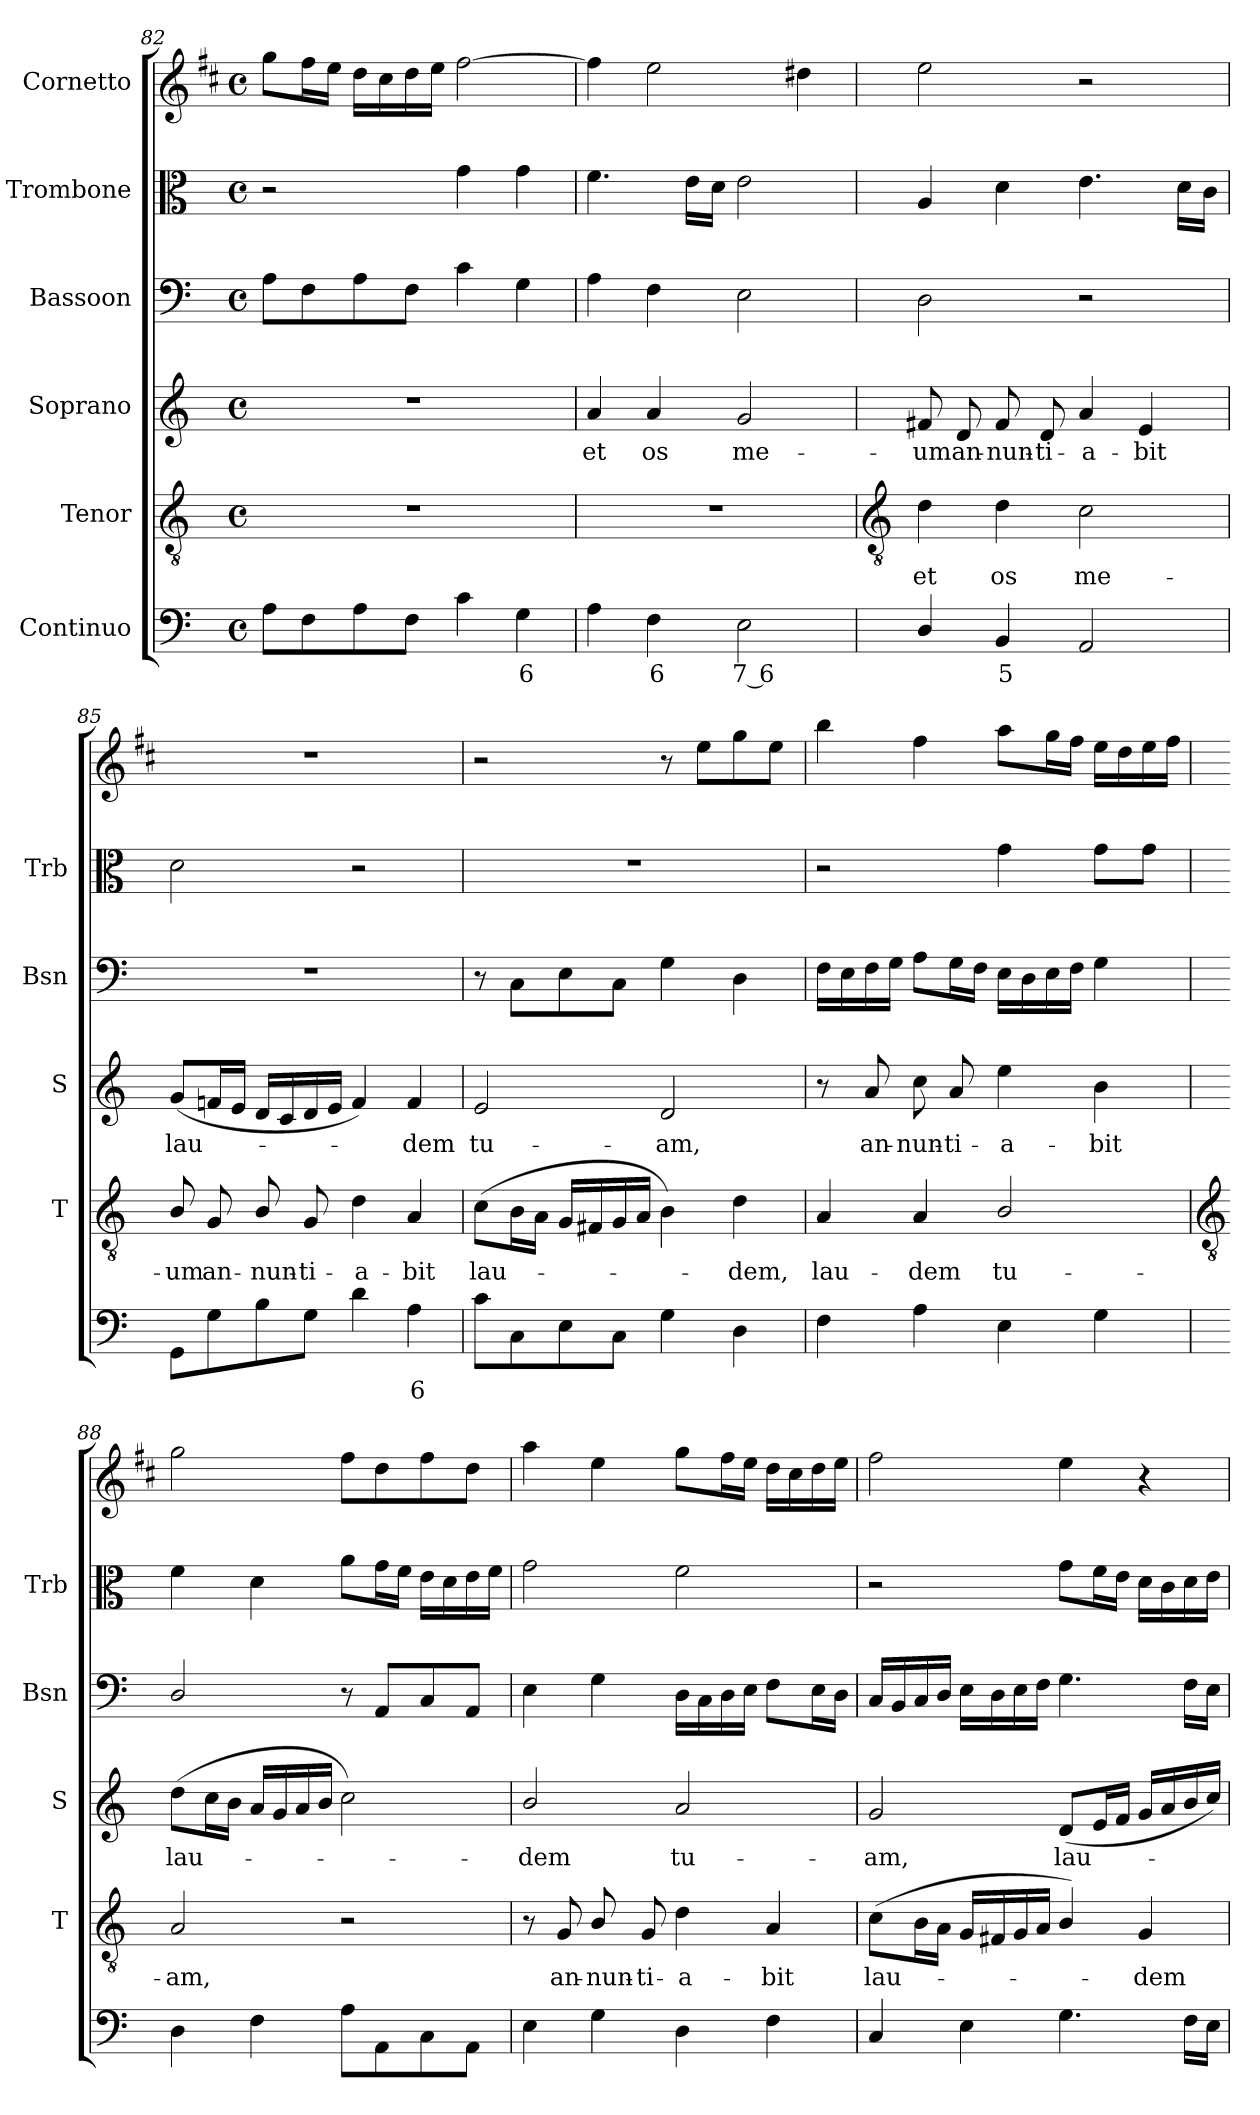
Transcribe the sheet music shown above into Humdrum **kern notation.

**kern	**text	**kern	**text	**kern	**text	**kern	**kern	**kern
*part6	*part6	*part5	*part5	*part4	*part4	*part3	*part2	*part1
*staff6	*staff6	*staff5	*staff5	*staff4	*staff4	*staff3	*staff2	*staff1
*I"Continuo	*	*I"Tenor	*	*I"Soprano	*	*I"Bassoon	*I"Trombone	*I"Cornetto
*	*	*I'T	*	*I'S	*	*I'Bsn	*I'Trb	*
*clefF4	*	*clefGv2	*	*clefG2	*	*clefF4	*clefC3	*clefG2
*	*	*	*	*	*	*	*	*ITrd1c2
*k[]	*	*k[]	*	*k[]	*	*k[]	*k[]	*k[]
*C:	*	*C:	*	*C:	*	*C:	*C:	*C:
*M4/4	*	*M4/4	*	*M4/4	*	*M4/4	*M4/4	*M4/4
*met(c)	*	*met(c)	*	*met(c)	*	*met(c)	*met(c)	*met(c)
=82	=82	=82	=82	=82	=82	=82	=82	=82
8AL	.	1r	.	1r	.	8AL	2r	8ffL
8F	.	.	.	.	.	8F	.	16eeL
.	.	.	.	.	.	.	.	16ddJJ
8A	.	.	.	.	.	8A	.	16ccLL
.	.	.	.	.	.	.	.	16b
8FJ	.	.	.	.	.	8FJ	.	16cc
.	.	.	.	.	.	.	.	16ddJJ
4c	.	.	.	.	.	4c	4g	[2ee
!	!LO:LY:b	!	!	!	!	!	!	!
4G	6	.	.	.	.	4G	4g	.
=83	=83	=83	=83	=83	=83	=83	=83	=83
!	!	!	!	!	!LO:LY:b	!	!	!
4A	.	1r	.	4a	et	4A	4.f	4ee]
!	!LO:LY:b	!	!	!	!LO:LY:b	!	!	!
4F	6	.	.	4a	os	4F	.	2dd
.	.	.	.	.	.	.	16eLL	.
.	.	.	.	.	.	.	16dJJ	.
!	!LO:LY:b	!	!	!	!LO:LY:b	!	!	!
2E	7 6	.	.	2g	me-	2E	2e	.
.	.	.	.	.	.	.	.	4cc#X
!!LO:LB:g=z
=84	=84	=84	=84	=84	=84	=84	=84	=84
*	*	*clefGv2	*	*	*	*	*	*
!	!	!	!LO:LY:b	!	!LO:LY:b	!	!	!
4D/	.	4d	et	8f#X	-um	2D	4A	2dd
!	!	!	!	!	!LO:LY:b	!	!	!
.	.	.	.	8d	an-	.	.	.
!	!LO:LY:b	!	!LO:LY:b	!	!LO:LY:b	!	!	!
4BB	5	4d	os	8f#	-nun-	.	4d	.
!	!	!	!	!	!LO:LY:b	!	!	!
.	.	.	.	8d	-ti-	.	.	.
!	!	!	!LO:LY:b	!	!LO:LY:b	!	!	!
2AA	.	2c	me-	4a	-a-	2r	4.e	2r
!	!	!	!	!	!LO:LY:b	!	!	!
.	.	.	.	4e	-bit	.	.	.
.	.	.	.	.	.	.	16dLL	.
.	.	.	.	.	.	.	16cJJ	.
=85	=85	=85	=85	=85	=85	=85	=85	=85
!	!	!	!LO:LY:b	!	!LO:LY:b	!	!	!
8GGL	.	8B/	-um	(<8gL	lau-	1r	2d	1r
!	!	!	!LO:LY:b	!	!	!	!	!
8G	.	8G	an-	16fnL	.	.	.	.
.	.	.	.	16eJJ	.	.	.	.
!	!	!	!LO:LY:b	!	!	!	!	!
8B	.	8B/	-nun-	16dLL	.	.	.	.
.	.	.	.	16c	.	.	.	.
!	!	!	!LO:LY:b	!	!	!	!	!
8GJ	.	8G	-ti-	16d	.	.	.	.
.	.	.	.	16eJJ	.	.	.	.
!	!	!	!LO:LY:b	!	!	!	!	!
4d	.	4d	-a-	4f)	.	.	2r	.
!	!LO:LY:b	!	!LO:LY:b	!	!LO:LY:b	!	!	!
4A	6	4A	-bit	4f	dem	.	.	.
=86	=86	=86	=86	=86	=86	=86	=86	=86
!	!	!	!LO:LY:b	!	!LO:LY:b	!	!	!
8cL	.	(>8cL	lau-	2e	tu-	8r	1r	2r
8C	.	16BL	.	.	.	8CL	.	.
.	.	16AJJ	.	.	.	.	.	.
8E	.	16GLL	.	.	.	8E	.	.
.	.	16F#X	.	.	.	.	.	.
8CJ	.	16G	.	.	.	8CJ	.	.
.	.	16AJJ	.	.	.	.	.	.
!	!	!	!	!	!LO:LY:b	!	!	!
4G	.	4B)	.	2d	-am,	4G	.	8r
.	.	.	.	.	.	.	.	8ddL
!	!	!	!LO:LY:b	!	!	!	!	!
4D	.	4d	dem,	.	.	4D	.	8ff
.	.	.	.	.	.	.	.	8ddJ
=87	=87	=87	=87	=87	=87	=87	=87	=87
!	!	!	!LO:LY:b	!	!	!	!	!
4F	.	4A	lau-	8r	.	16FLL	2r	4aa
.	.	.	.	.	.	16E	.	.
!	!	!	!	!	!LO:LY:b	!	!	!
.	.	.	.	8a	an-	16F	.	.
.	.	.	.	.	.	16GJJ	.	.
!	!	!	!LO:LY:b	!	!LO:LY:b	!	!	!
4A	.	4A	-dem	8cc	-nun-	8AL	.	4ee
!	!	!	!	!	!LO:LY:b	!	!	!
.	.	.	.	8a	-ti-	16GL	.	.
.	.	.	.	.	.	16FJJ	.	.
!	!	!	!LO:LY:b	!	!LO:LY:b	!	!	!
4E	.	2B/	tu-	4ee	-a-	16ELL	4g	8ggL
.	.	.	.	.	.	16D	.	.
.	.	.	.	.	.	16E	.	16ffL
.	.	.	.	.	.	16FJJ	.	16eeJJ
!	!	!	!	!	!LO:LY:b	!	!	!
4G	.	.	.	4b	-bit	4G	8gL	16ddLL
.	.	.	.	.	.	.	.	16cc
.	.	.	.	.	.	.	8gJ	16dd
.	.	.	.	.	.	.	.	16eeJJ
!!LO:LB:g=z
=88	=88	=88	=88	=88	=88	=88	=88	=88
*	*	*clefGv2	*	*	*	*	*	*
!	!	!	!LO:LY:b	!	!LO:LY:b	!	!	!
4D	.	2A	-am,	(>8ddL	lau-	2D/	4f	2ff
.	.	.	.	16ccL	.	.	.	.
.	.	.	.	16bJJ	.	.	.	.
4F	.	.	.	16aLL	.	.	4d	.
.	.	.	.	16g	.	.	.	.
.	.	.	.	16a	.	.	.	.
.	.	.	.	16bJJ	.	.	.	.
8AL	.	2r	.	2cc)	.	8r	8aL	8eeL
8AA	.	.	.	.	.	8AAL	16gL	8cc
.	.	.	.	.	.	.	16fJJ	.
8C	.	.	.	.	.	8C	16eLL	8ee
.	.	.	.	.	.	.	16d	.
8AAJ	.	.	.	.	.	8AAJ	16e	8ccJ
.	.	.	.	.	.	.	16fJJ	.
=89	=89	=89	=89	=89	=89	=89	=89	=89
!	!	!	!	!	!LO:LY:b	!	!	!
4E	.	8r	.	2b/	dem	4E	2g	4gg
!	!	!	!LO:LY:b	!	!	!	!	!
.	.	8G	an-	.	.	.	.	.
!	!	!	!LO:LY:b	!	!	!	!	!
4G	.	8B/	-nun-	.	.	4G	.	4dd
!	!	!	!LO:LY:b	!	!	!	!	!
.	.	8G	-ti-	.	.	.	.	.
!	!	!	!LO:LY:b	!	!LO:LY:b	!	!	!
4D	.	4d	-a-	2a	tu-	16DLL	2f	8ffL
.	.	.	.	.	.	16C	.	.
.	.	.	.	.	.	16D	.	16eeL
.	.	.	.	.	.	16EJJ	.	16ddJJ
!	!	!	!LO:LY:b	!	!	!	!	!
4F	.	4A	-bit	.	.	8FL	.	16ccLL
.	.	.	.	.	.	.	.	16b
.	.	.	.	.	.	16EL	.	16cc
.	.	.	.	.	.	16DJJ	.	16ddJJ
=90	=90	=90	=90	=90	=90	=90	=90	=90
!	!	!	!LO:LY:b	!	!LO:LY:b	!	!	!
4C	.	(<8cL	lau-	2g	-am,	16CLL	2r	2ee
.	.	.	.	.	.	16BB	.	.
.	.	16BL	.	.	.	16C	.	.
.	.	16AJJ	.	.	.	16DJJ	.	.
4E	.	16GLL	.	.	.	16ELL	.	.
.	.	16F#X	.	.	.	16D	.	.
.	.	16G	.	.	.	16E	.	.
.	.	16AJJ	.	.	.	16FJJ	.	.
!	!	!	!	!	!LO:LY:b	!	!	!
4.G	.	4B/)	.	(<8dL	lau-	4.G	8gL	4dd
.	.	.	.	16eL	.	.	16fL	.
.	.	.	.	16fJJ	.	.	16eJJ	.
!	!	!	!LO:LY:b	!	!	!	!	!
.	.	4G	dem	16gLL	.	.	16dLL	4r
.	.	.	.	16a	.	.	16c	.
16FLL	.	.	.	16b	.	16FLL	16d	.
16EJJ	.	.	.	16ccJJ)	.	16EJJ	16eJJ	.
=	=	=	=	=	=	=	=	=
*-	*-	*-	*-	*-	*-	*-	*-	*-
